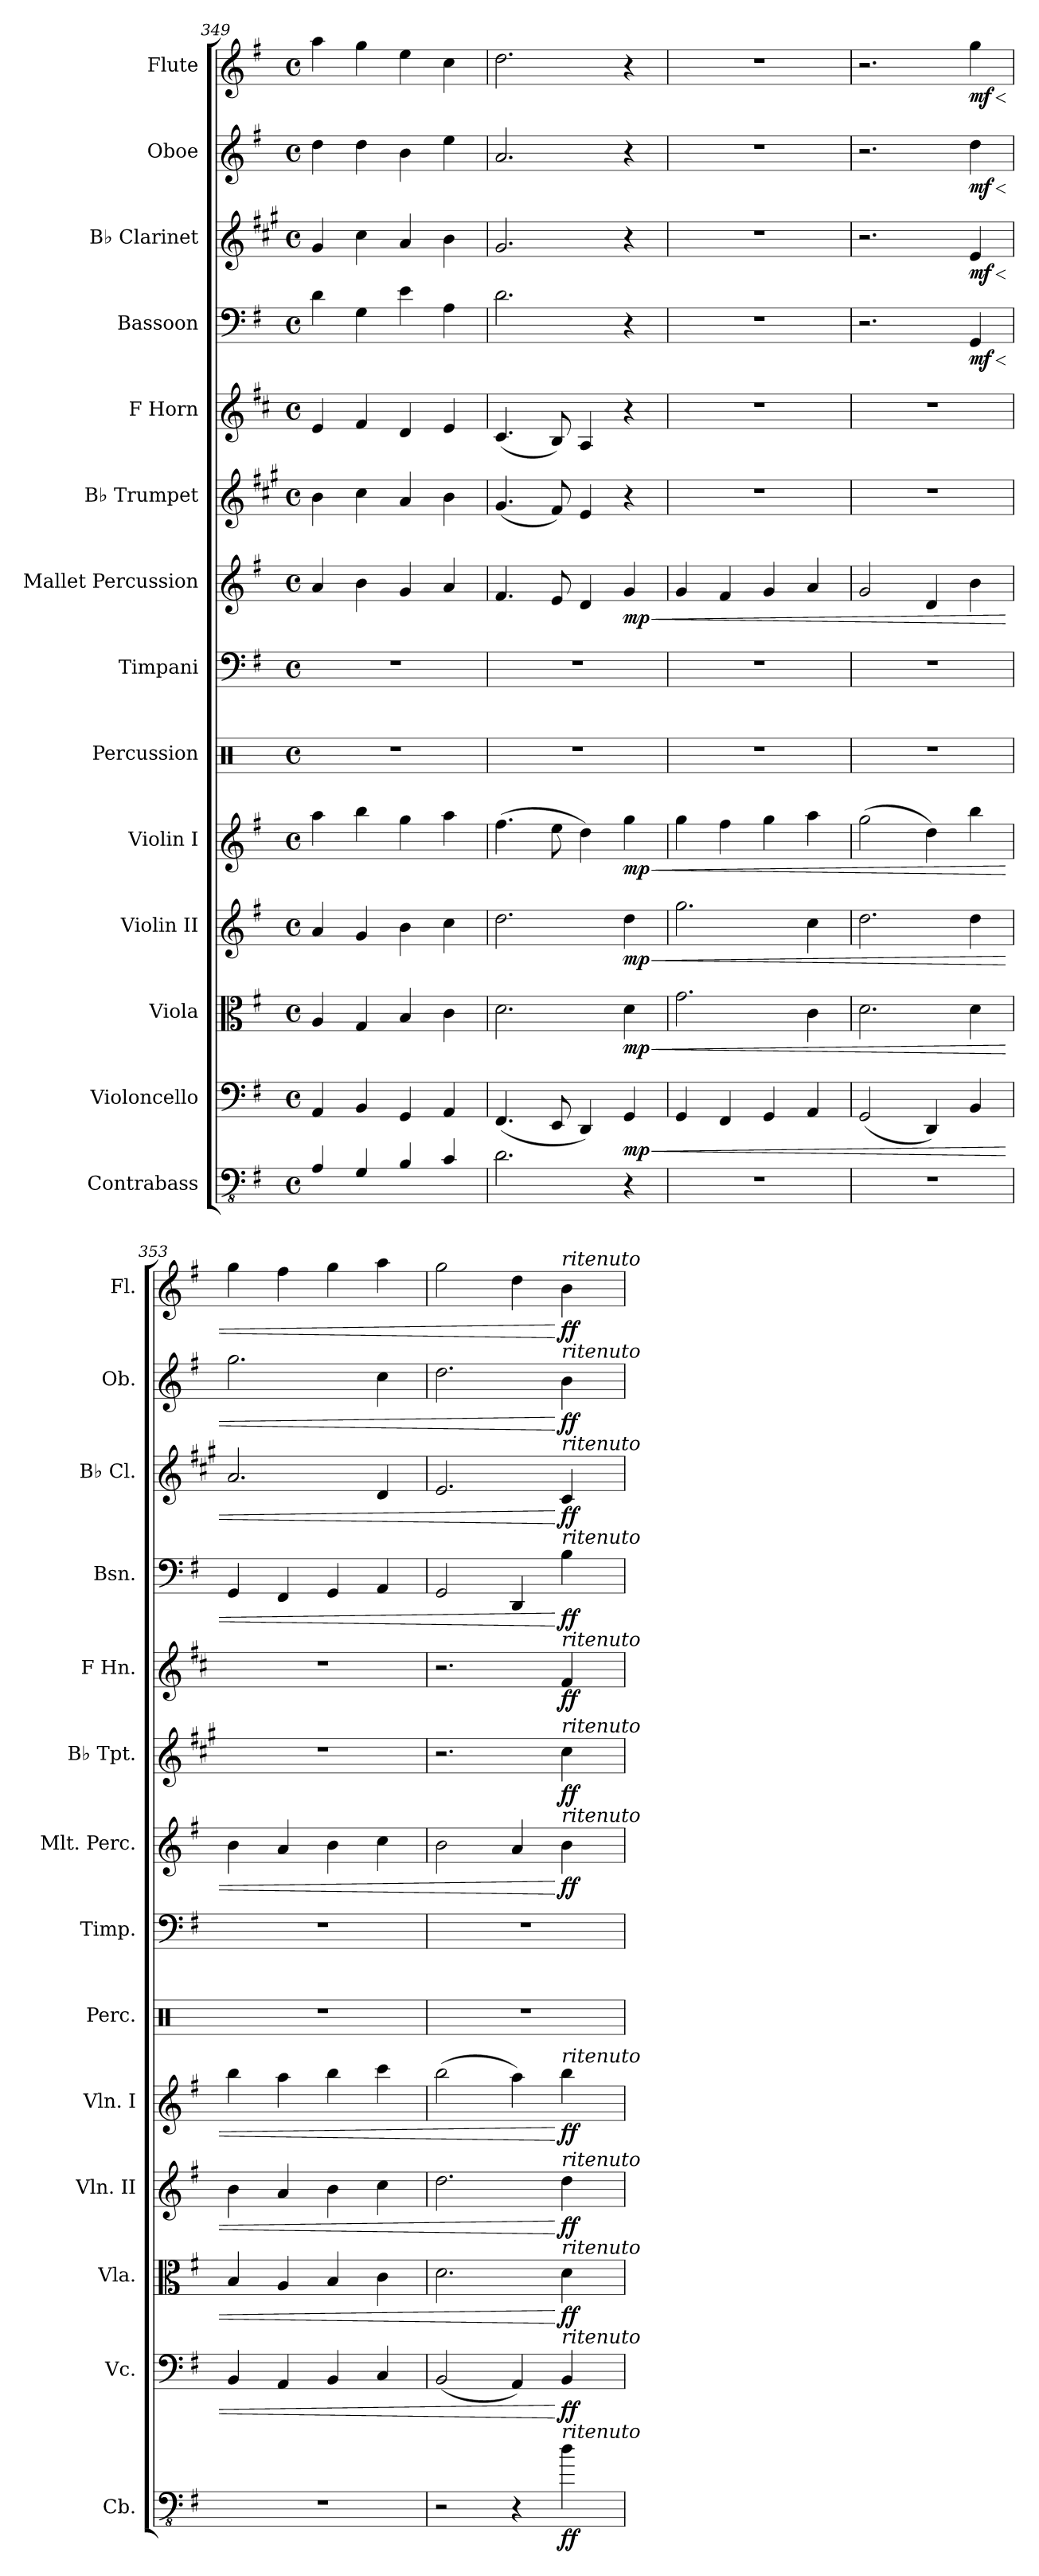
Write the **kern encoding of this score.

**kern	**dynam	**kern	**dynam	**kern	**dynam	**kern	**dynam	**kern	**dynam	**kern	**kern	**kern	**dynam	**kern	**dynam	**kern	**dynam	**kern	**dynam	**kern	**dynam	**kern	**dynam	**kern	**dynam
*part14	*part14	*part13	*part13	*part12	*part12	*part11	*part11	*part10	*part10	*part9	*part8	*part7	*part7	*part6	*part6	*part5	*part5	*part4	*part4	*part3	*part3	*part2	*part2	*part1	*part1
*staff14	*staff14	*staff13	*staff13	*staff12	*staff12	*staff11	*staff11	*staff10	*staff10	*staff9	*staff8	*staff7	*staff7	*staff6	*staff6	*staff5	*staff5	*staff4	*staff4	*staff3	*staff3	*staff2	*staff2	*staff1	*staff1
*I"Contrabass	*	*I"Violoncello	*	*I"Viola	*	*I"Violin II	*	*I"Violin I	*	*I"Percussion	*I"Timpani	*I"Mallet Percussion	*	*I"B♭ Trumpet	*	*I"F Horn	*	*I"Bassoon	*	*I"B♭ Clarinet	*	*I"Oboe	*	*I"Flute	*
*I'Cb.	*	*I'Vc.	*	*I'Vla.	*	*I'Vln. II	*	*I'Vln. I	*	*I'Perc.	*I'Timp.	*I'Mlt. Perc.	*	*I'B♭ Tpt.	*	*I'F Hn.	*	*I'Bsn.	*	*I'B♭ Cl.	*	*I'Ob.	*	*I'Fl.	*
*clefFv4	*	*clefF4	*	*clefC3	*	*clefG2	*	*clefG2	*	*clefX	*clefF4	*clefG2	*	*clefG2	*	*clefG2	*	*clefF4	*	*clefG2	*	*clefG2	*	*clefG2	*
*ITrd7c12	*	*	*	*	*	*	*	*	*	*	*	*ITrd-14c-24	*	*ITrd1c2	*	*ITrd4c7	*	*	*	*ITrd1c2	*	*	*	*	*
*k[f#]	*	*k[f#]	*	*k[f#]	*	*k[f#]	*	*k[f#]	*	*k[]	*k[f#]	*k[f#]	*	*k[f#]	*	*k[f#]	*	*k[f#]	*	*k[f#]	*	*k[f#]	*	*k[f#]	*
*M4/4	*	*M4/4	*	*M4/4	*	*M4/4	*	*M4/4	*	*M4/4	*M4/4	*M4/4	*	*M4/4	*	*M4/4	*	*M4/4	*	*M4/4	*	*M4/4	*	*M4/4	*
*met(c)	*	*met(c)	*	*met(c)	*	*met(c)	*	*met(c)	*	*met(c)	*met(c)	*met(c)	*	*met(c)	*	*met(c)	*	*met(c)	*	*met(c)	*	*met(c)	*	*met(c)	*
=349	=349	=349	=349	=349	=349	=349	=349	=349	=349	=349	=349	=349	=349	=349	=349	=349	=349	=349	=349	=349	=349	=349	=349	=349	=349
4AAA/	.	4AA/	.	4A/	.	4a/	.	4aa\	.	1r	1r	4aaa/	.	4a\	.	4A/	.	4d\	.	4f#/	.	4dd\	.	4aa\	.
4GGG/	.	4BB/	.	4G/	.	4g/	.	4bb\	.	.	.	4bbb\	.	4b\	.	4B/	.	4G\	.	4b\	.	4dd\	.	4gg\	.
4BBB/	.	4GG/	.	4B/	.	4b\	.	4gg\	.	.	.	4ggg/	.	4g/	.	4G/	.	4e\	.	4g/	.	4b\	.	4ee\	.
4CC/	.	4AA/	.	4c\	.	4cc\	.	4aa\	.	.	.	4aaa/	.	4a\	.	4A/	.	4A\	.	4a\	.	4ee\	.	4cc\	.
=350	=350	=350	=350	=350	=350	=350	=350	=350	=350	=350	=350	=350	=350	=350	=350	=350	=350	=350	=350	=350	=350	=350	=350	=350	=350
2.DD\	.	(4.FF#/	.	2.d\	.	2.dd\	.	(4.ff#\	.	1r	1r	4.fff#/	.	(4.f#/	.	(4.F#/	.	2.d\	.	2.f#/	.	2.a/	.	2.dd\	.
.	.	8EE/	.	.	.	.	.	8ee\	.	.	.	8eee/	.	8e/)	.	8E/)	.	.	.	.	.	.	.	.	.
.	.	4DD/)	.	.	.	.	.	4dd\)	.	.	.	4ddd/	.	4d/	.	4D/	.	.	.	.	.	.	.	.	.
!	!	!	!LO:HP:b	!	!LO:HP:b	!	!LO:HP:b	!	!LO:HP:b	!	!	!	!LO:HP:b	!	!	!	!	!	!	!	!	!	!	!	!
!	!	!	!LO:DY:n=1:b	!	!LO:DY:n=1:b	!	!LO:DY:n=1:b	!	!LO:DY:n=1:b	!	!	!	!LO:DY:n=1:b	!	!	!	!	!	!	!	!	!	!	!	!
4r	.	4GG/	< mp	4d\	< mp	4dd\	< mp	4gg\	< mp	.	.	4ggg/	< mp	4r	.	4r	.	4r	.	4r	.	4r	.	4r	.
=351	=351	=351	=351	=351	=351	=351	=351	=351	=351	=351	=351	=351	=351	=351	=351	=351	=351	=351	=351	=351	=351	=351	=351	=351	=351
1r	.	4GG/	.	2.g\	.	2.gg\	.	4gg\	.	1r	1r	4ggg/	.	1r	.	1r	.	1r	.	1r	.	1r	.	1r	.
.	.	4FF#/	.	.	.	.	.	4ff#\	.	.	.	4fff#/	.	.	.	.	.	.	.	.	.	.	.	.	.
.	.	4GG/	.	.	.	.	.	4gg\	.	.	.	4ggg/	.	.	.	.	.	.	.	.	.	.	.	.	.
.	.	4AA/	.	4c\	.	4cc\	.	4aa\	.	.	.	4aaa/	.	.	.	.	.	.	.	.	.	.	.	.	.
=352	=352	=352	=352	=352	=352	=352	=352	=352	=352	=352	=352	=352	=352	=352	=352	=352	=352	=352	=352	=352	=352	=352	=352	=352	=352
1r	.	(2GG/	.	2.d\	.	2.dd\	.	(2gg\	.	1r	1r	2ggg/	.	1r	.	1r	.	2.r	.	2.r	.	2.r	.	2.r	.
.	.	4DD/)	.	.	.	.	.	4dd\)	.	.	.	4ddd/	.	.	.	.	.	.	.	.	.	.	.	.	.
!	!	!	!	!	!	!	!	!	!	!	!	!	!	!	!	!	!	!	!LO:HP:b	!	!LO:HP:b	!	!LO:HP:b	!	!LO:HP:b
!	!	!	!	!	!	!	!	!	!	!	!	!	!	!	!	!	!	!	!LO:DY:n=1:b	!	!LO:DY:n=1:b	!	!LO:DY:n=1:b	!	!LO:DY:n=1:b
.	.	4BB/	.	4d\	.	4dd\	.	4bb\	.	.	.	4bbb\	.	.	.	.	.	4GG/	< mf	4d/	< mf	4dd\	< mf	4gg\	< mf
!!LO:PB:g=z
=353	=353	=353	=353	=353	=353	=353	=353	=353	=353	=353	=353	=353	=353	=353	=353	=353	=353	=353	=353	=353	=353	=353	=353	=353	=353
1r	.	4BB/	.	4B/	.	4b\	.	4bb\	.	1r	1r	4bbb\	.	1r	.	1r	.	4GG/	.	2.g/	.	2.gg\	.	4gg\	.
.	.	4AA/	.	4A/	.	4a/	.	4aa\	.	.	.	4aaa/	.	.	.	.	.	4FF#/	.	.	.	.	.	4ff#\	.
.	.	4BB/	.	4B/	.	4b\	.	4bb\	.	.	.	4bbb\	.	.	.	.	.	4GG/	.	.	.	.	.	4gg\	.
.	.	4C/	.	4c\	.	4cc\	.	4ccc\	.	.	.	4cccc\	.	.	.	.	.	4AA/	.	4c/	.	4cc\	.	4aa\	.
=354	=354	=354	=354	=354	=354	=354	=354	=354	=354	=354	=354	=354	=354	=354	=354	=354	=354	=354	=354	=354	=354	=354	=354	=354	=354
2r	.	(2BB/	.	2.d\	.	2.dd\	.	(2bb\	.	1r	1r	2bbb\	.	2.r	.	2.r	.	2GG/	.	2.d/	.	2.dd\	.	2gg\	.
4r	.	4AA/)	.	.	.	.	.	4aa\)	.	.	.	4aaa/	.	.	.	.	.	4DD/	.	.	.	.	.	4dd\	.
!	!	!	!	!	!	!	!	!	!	!	!	!	!	!	!	!	!	!	!	!	!	!	!	!LO:TX:a:i:t=ritenuto	!
!	!	!	!	!	!	!	!	!	!	!	!	!	!	!	!	!	!	!	!	!	!	!LO:TX:a:i:t=ritenuto	!	!	!
!	!	!	!	!	!	!	!	!	!	!	!	!	!	!	!	!	!	!	!	!LO:TX:a:i:t=ritenuto	!	!	!	!	!
!	!	!	!	!	!	!	!	!	!	!	!	!	!	!	!	!	!	!LO:TX:a:i:t=ritenuto	!	!	!	!	!	!	!
!	!	!	!	!	!	!	!	!	!	!	!	!	!	!	!	!LO:TX:a:i:t=ritenuto	!	!	!	!	!	!	!	!	!
!	!	!	!	!	!	!	!	!	!	!	!	!	!	!LO:TX:a:i:t=ritenuto	!	!	!	!	!	!	!	!	!	!	!
!	!	!	!	!	!	!	!	!	!	!	!	!LO:TX:a:i:t=ritenuto	!	!	!	!	!	!	!	!	!	!	!	!	!
!	!	!	!	!	!	!	!	!LO:TX:a:i:t=ritenuto	!	!	!	!	!	!	!	!	!	!	!	!	!	!	!	!	!
!	!	!	!	!	!	!LO:TX:a:i:t=ritenuto	!	!	!	!	!	!	!	!	!	!	!	!	!	!	!	!	!	!	!
!	!	!	!	!LO:TX:a:i:t=ritenuto	!	!	!	!	!	!	!	!	!	!	!	!	!	!	!	!	!	!	!	!	!
!	!	!LO:TX:a:i:t=ritenuto	!	!	!	!	!	!	!	!	!	!	!	!	!	!	!	!	!	!	!	!	!	!	!
!LO:TX:a:i:t=ritenuto	!	!	!	!	!	!	!	!	!	!	!	!	!	!	!	!	!	!	!	!	!	!	!	!	!
!	!LO:DY:b	!	!LO:DY:n=1:b	!	!LO:DY:n=1:b	!	!LO:DY:n=1:b	!	!LO:DY:n=1:b	!	!	!	!LO:DY:n=1:b	!	!LO:DY:b	!	!LO:DY:b	!	!LO:DY:n=1:b	!	!LO:DY:n=1:b	!	!LO:DY:n=1:b	!	!LO:DY:n=1:b
4D\	ff	4BB/	[ ff	4d\	[ ff	4dd\	[ ff	4bb\	[ ff	.	.	4bbb\	[ ff	4b\	ff	4B/	ff	4B\	[ ff	4B/	[ ff	4b\	[ ff	4b\	[ ff
=	=	=	=	=	=	=	=	=	=	=	=	=	=	=	=	=	=	=	=	=	=	=	=	=	=
*-	*-	*-	*-	*-	*-	*-	*-	*-	*-	*-	*-	*-	*-	*-	*-	*-	*-	*-	*-	*-	*-	*-	*-	*-	*-
